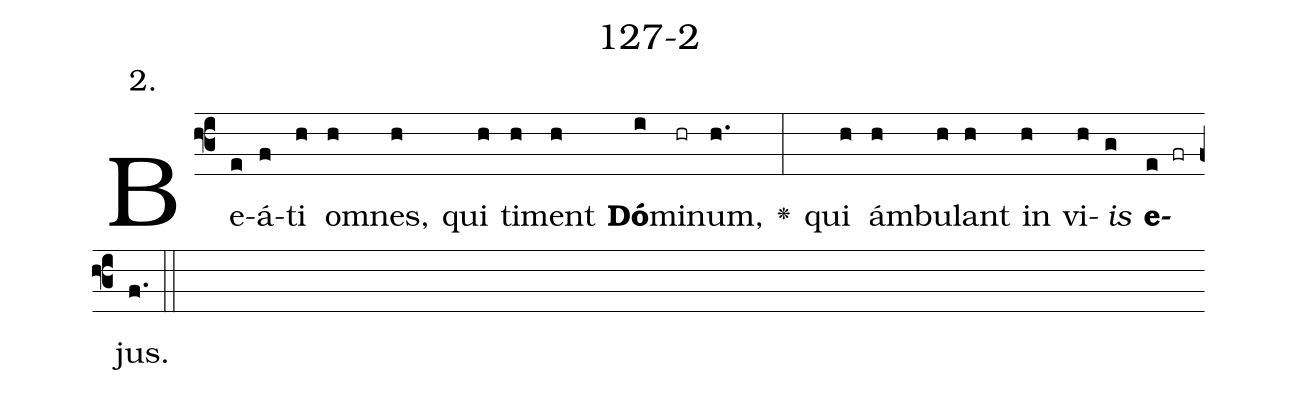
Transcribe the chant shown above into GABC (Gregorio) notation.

name: 127-2;
annotation: 2.;
%%
(f3)Be(e)á(f)ti(h) om(h)nes,(h) qui(h) ti(h)ment(h) <b>Dó</b>(i)mi(hr)num,(h.) <v>\greheightstar</v>(:) qui(h) ám(h)bu(h)lant(h) in(h) vi(h)<i>is</i>(g) <b>e</b>(e fr)jus.(f.) (::)


%E(h) u(h) o(h) u(g) a(e) e.(f.) (::)
